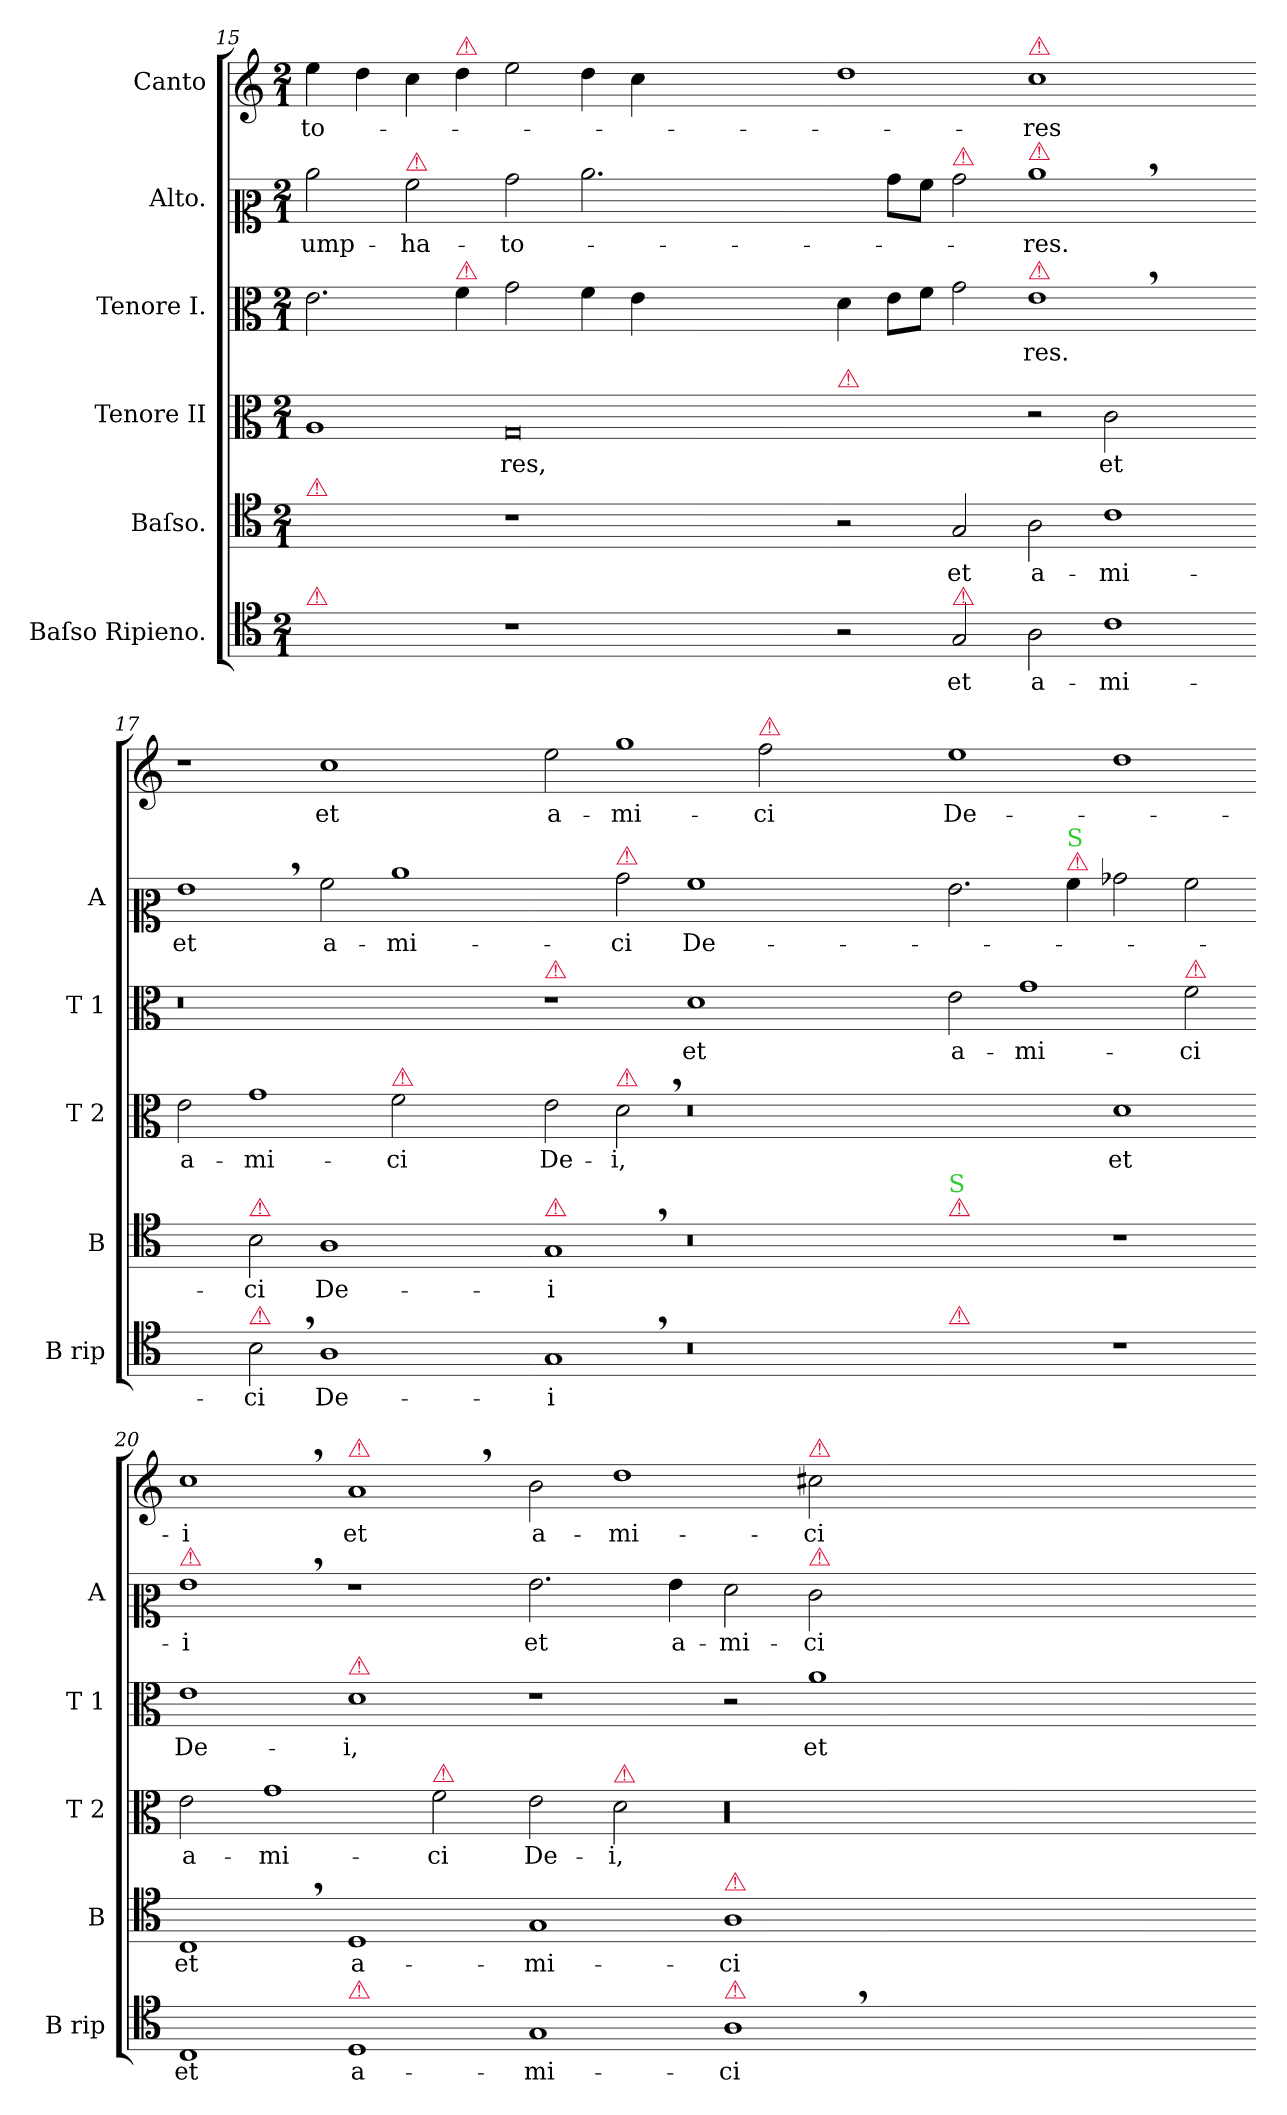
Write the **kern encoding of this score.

**kern	**text	**kern	**text	**kern	**text	**kern	**text	**kern	**text	**kern	**text
*part6	*part6	*part5	*part5	*part4	*part4	*part3	*part3	*part2	*part2	*part1	*part1
*staff6	*staff6	*staff5	*staff5	*staff4	*staff4	*staff3	*staff3	*staff2	*staff2	*staff1	*staff1
*I"Baſso Ripieno.	*	*I"Baſso.	*	*I"Tenore II	*	*I"Tenore I.	*	*I"Alto.	*	*I"Canto	*
*I'B rip	*	*I'B	*	*I'T 2	*	*I'T 1	*	*I'A	*	*	*
*clefC4	*	*clefC4	*	*clefC3	*	*clefC3	*	*clefC2	*	*clefG2	*
*k[]	*	*k[]	*	*k[]	*	*k[]	*	*k[]	*	*k[]	*
*M2/1	*	*M2/1	*	*M2/1	*	*M2/1	*	*M2/1	*	*M2/1	*
=15	=15	=15	=15	=15	=15	=15	=15	=15	=15	=15	=15
!	!	!LO:TX:a:color=crimson:t=⚠	!	!	!	!	!	!	!	!	!
!LO:TX:a:color=crimson:t=⚠	!	!	!	!	!	!	!	!	!	!	!
1ryy	.	1ryy	.	1A/	.	2.e\	.	2cc\	-ump-	4ee\	-to-
.	.	.	.	.	.	.	.	.	.	4dd\	.
!	!	!	!	!	!	!	!	!LO:TX:a:color=crimson:t=⚠	!	!	!
.	.	.	.	.	.	.	.	2a\	-ha-	4cc\	.
!	!	!	!	!	!	!	!	!	!	!LO:TX:a:color=crimson:t=⚠	!
!	!	!	!	!	!	!LO:TX:a:color=crimson:t=⚠	!	!	!	!	!
.	.	.	.	.	.	4f\	.	.	.	4dd\	.
1r	.	1r	.	0G/	-res,	2g\	.	2b\	-to-	2ee\	.
.	.	.	.	.	.	4f\	.	2.cc\	.	4dd\	.
.	.	.	.	.	.	4e\	.	.	.	4cc\	.
1ryy	.	1ryy	.	.	.	1ryy	.	.	.	1ryy	.
.	.	.	.	.	.	.	.	2.ryy	.	.	.
=16-	=16-	=16-	=16-	=16-	=16-	=16-	=16-	=16-	=16-	=16-	=16-
!	!	!	!	!LO:TX:a:color=crimson:t=⚠	!	!	!	!	!	!	!
2r	.	2r	.	1ryy	.	4d\	.	4ryy	.	1dd\	.
.	.	.	.	.	.	8e\L	.	8b\L	.	.	.
.	.	.	.	.	.	8f\J	.	8a\J	.	.	.
!	!	!	!	!	!	!	!	!LO:TX:a:color=crimson:t=⚠	!	!	!
!LO:TX:a:color=crimson:t=⚠	!	!	!	!	!	!	!	!	!	!	!
2G/	et	2G/	et	.	.	2g\	.	2b\	.	.	.
!	!	!	!	!	!	!	!	!	!	!LO:TX:a:color=crimson:t=⚠	!
!	!	!	!	!	!	!	!	!LO:TX:a:color=crimson:t=⚠	!	!	!
!	!	!	!	!	!	!LO:TX:a:color=crimson:t=⚠	!	!	!	!	!
2A\	a-	2A\	a-	2r	.	1e,\	-res.	1cc,\	-res.	1cc\	-res
1c\	-mi-	1c\	-mi-	2c\	et	.	.	.	.	.	.
.	.	.	.	2ryy	.	2ryy	.	2ryy	.	2ryy	.
=17-	=17-	=17-	=17-	=17-	=17-	=17-	=17-	=17-	=17-	=17-	=17-
2ryy	.	2ryy	.	2e\	a-	0r	.	1g,\	et	1r	.
!	!	!LO:TX:a:color=crimson:t=⚠	!	!	!	!	!	!	!	!	!
!LO:TX:a:color=crimson:t=⚠	!	!	!	!	!	!	!	!	!	!	!
2B,\	-ci	2B\	-ci	1g\	-mi-	.	.	.	.	.	.
1A\	De-	1A\	De-	.	.	.	.	2a\	a-	1cc\	et
!	!	!	!	!LO:TX:a:color=crimson:t=⚠	!	!	!	!	!	!	!
.	.	.	.	2f\	-ci	.	.	1cc\	-mi-	.	.
2ryy	.	2ryy	.	2ryy	.	2ryy	.	.	.	2ryy	.
=18-	=18-	=18-	=18-	=18-	=18-	=18-	=18-	=18-	=18-	=18-	=18-
!	!	!	!	!	!	!LO:TX:a:color=crimson:t=⚠	!	!	!	!	!
!	!	!LO:TX:a:color=crimson:t=⚠	!	!	!	!	!	!	!	!	!
1G,/	-i	1G,/	-i	2e\	De-	1r	.	2ryy	.	2ee\	a-
!	!	!	!	!	!	!	!	!LO:TX:a:color=crimson:t=⚠	!	!	!
!	!	!	!	!LO:TX:a:color=crimson:t=⚠	!	!	!	!	!	!	!
.	.	.	.	2d,\	-i,	.	.	2b\	-ci	1gg\	-mi-
0r	.	0r	.	0r	.	1d\	et	1a\	De-	.	.
!	!	!	!	!	!	!	!	!	!	!LO:TX:a:color=crimson:t=⚠	!
.	.	.	.	.	.	.	.	.	.	2ff\	-ci
.	.	.	.	.	.	1ryy	.	1ryy	.	1ryy	.
=19-	=19-	=19-	=19-	=19-	=19-	=19-	=19-	=19-	=19-	=19-	=19-
!	!	!LO:TX:a:color=crimson:t=⚠	!	!	!	!	!	!	!	!	!
!	!	!LO:TX:a:color=limegreen:t=S	!	!	!	!	!	!	!	!	!
!LO:TX:a:color=crimson:t=⚠	!	!	!	!	!	!	!	!	!	!	!
1ryy	.	1ryy	.	1ryy	.	2e\	a-	2.g\	.	1ee\	De-
.	.	.	.	.	.	1g\	-mi-	.	.	.	.
!	!	!	!	!	!	!	!	!LO:TX:a:color=crimson:t=⚠	!	!	!
!	!	!	!	!	!	!	!	!LO:TX:a:color=limegreen:t=S	!	!	!
.	.	.	.	.	.	.	.	4a\	.	.	.
!	!	!	!	!	!LO:LY:i	!	!	!	!	!	!
1r	.	1r	.	1d\	et	.	.	2b-X\	.	1dd\	.
!	!	!	!	!	!	!LO:TX:a:color=crimson:t=⚠	!	!	!	!	!
.	.	.	.	.	.	2f\	-ci	2a\	.	.	.
=20-	=20-	=20-	=20-	=20-	=20-	=20-	=20-	=20-	=20-	=20-	=20-
!	!	!	!	!	!	!	!	!LO:TX:a:color=crimson:t=⚠	!	!	!
!	!	!	!	!	!LO:LY:i	!	!	!	!	!	!
1C/	et	1C,/	et	2e\	a-	1e\	De-	1g,\	-i	1cc,\	-i
!	!	!	!	!	!LO:LY:i	!	!	!	!	!	!
.	.	.	.	1g\	-mi-	.	.	.	.	.	.
!	!	!	!	!	!	!	!	!	!	!LO:TX:a:color=crimson:t=⚠	!
!	!	!	!	!	!	!LO:TX:a:color=crimson:t=⚠	!	!	!	!	!
!LO:TX:a:color=crimson:t=⚠	!	!	!	!	!	!	!	!	!	!	!
1D/	a-	1D/	a-	.	.	1d\	-i,	1r	.	1a,/	et
!	!	!	!	!LO:TX:a:color=crimson:t=⚠	!	!	!	!	!	!	!
!	!	!	!	!	!LO:LY:i	!	!	!	!	!	!
.	.	.	.	2f\	-ci	.	.	.	.	.	.
=21-	=21-	=21-	=21-	=21-	=21-	=21-	=21-	=21-	=21-	=21-	=21-
!	!	!	!	!	!LO:LY:i	!	!	!	!	!	!
1G/	-mi-	1G/	-mi-	2e\	De-	1r	.	2.g\	et	2b\	a-
!	!	!	!	!LO:TX:a:color=crimson:t=⚠	!	!	!	!	!	!	!
!	!	!	!	!	!LO:LY:i	!	!	!	!	!	!
.	.	.	.	2d\	-i,	.	.	.	.	1dd\	-mi-
.	.	.	.	.	.	.	.	4g\	a-	.	.
!	!	!LO:TX:a:color=crimson:t=⚠	!	!	!	!	!	!	!	!	!
!LO:TX:a:color=crimson:t=⚠	!	!	!	!	!	!	!	!	!	!	!
1A,\	-ci	1A\	-ci	00r	.	2r	.	2f\	-mi-	.	.
!	!	!	!	!	!	!	!	!	!	!LO:TX:a:color=crimson:t=⚠	!
!	!	!	!	!	!	!	!	!LO:TX:a:color=crimson:t=⚠	!	!	!
.	.	.	.	.	.	1a\	et	2e\	-ci	2cc#X\	-ci
0.ryy	.	0.ryy	.	.	.	.	.	0.ryy	.	0.ryy	.
.	.	.	.	.	.	0ryy	.	.	.	.	.
.	.	.	.	.	.	2ryy	.	.	.	.	.
=-	=-	=-	=-	=-	=-	=-	=-	=-	=-	=-	=-
*-	*-	*-	*-	*-	*-	*-	*-	*-	*-	*-	*-
